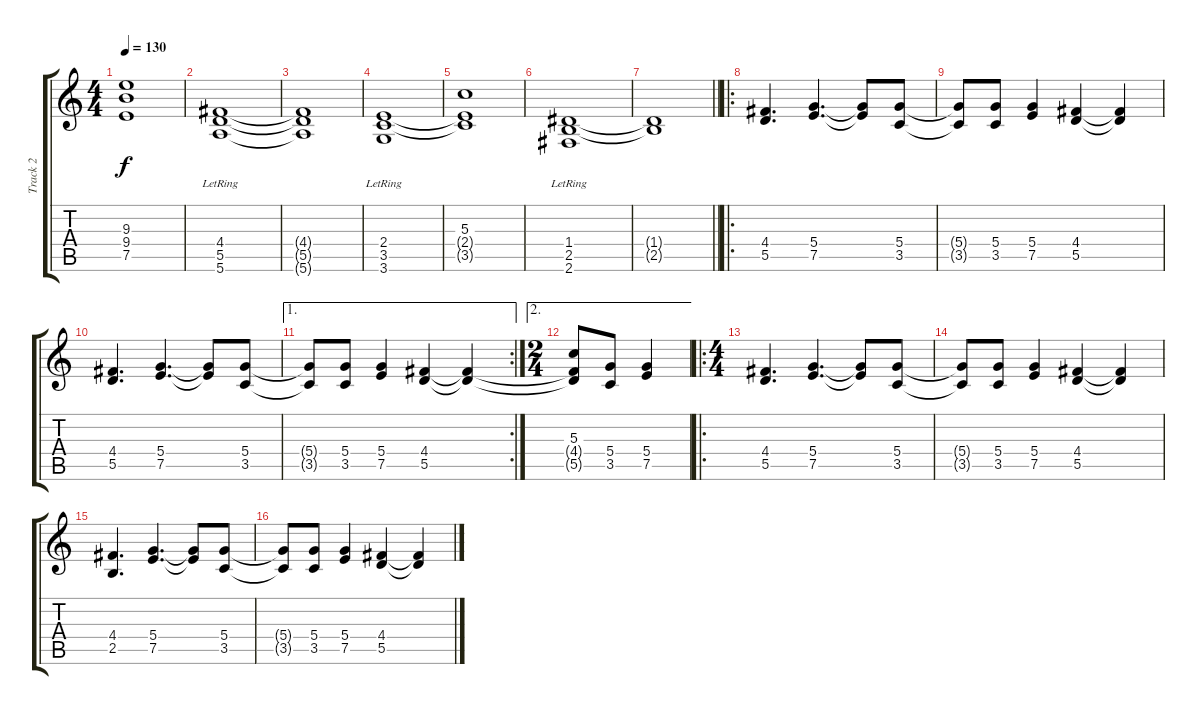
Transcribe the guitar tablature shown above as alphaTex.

\track ("Track 2" "Track 2") {instrument distortionguitar}
\staff {score tabs}
\tuning (E4 B3 G3 D3 A2 E2) {hide}
\ts (4 4)
\tempo 130
\clef g2
\ks c
(9.3 9.4{t} 7.5{t}).1{dy f} |
(4.4{lr} 5.5{lr} 5.6).1 |
(4.4{t} 5.5{t} 5.6{t}).1 |
(2.4{lr} 3.5{lr} 3.6).1 |
(5.3 2.4{t} 3.5{t}).1 |
(1.4{lr} 2.5{lr} 2.6).1 |
\barLineRight lightlight
(1.4{t} 2.5{t}).1 |
\ro
(4.4 5.5).4{d} (5.4 7.5).4{d} (5.4{t} 7.5{t}).8 (5.4 3.5).8 |
(5.4{t} 3.5{t}).8 (5.4 3.5).8 (5.4 7.5).4 (4.4 5.5).4 (4.4{t} 5.5{t}).4 |
(4.4 5.5).4{d} (5.4 7.5).4{d} (5.4{t} 7.5{t}).8 (5.4 3.5).8 |
\ae 1
\rc 2
(5.4{t} 3.5{t}).8 (5.4 3.5).8 (5.4 7.5).4 (4.4 5.5).4 (4.4{t} 5.5{t}).4 |
\ae 2
\ts (2 4)
(5.3 4.4{t} 5.5{t}).8 (5.4 3.5).8 (5.4 7.5).4 |
\ro
\ts (4 4)
(4.4 5.5).4{d} (5.4 7.5).4{d} (5.4{t} 7.5{t}).8 (5.4 3.5).8 |
(5.4{t} 3.5{t}).8 (5.4 3.5).8 (5.4 7.5).4 (4.4 5.5).4 (4.4{t} 5.5{t}).4 |
(4.4 2.5).4{d} (5.4 7.5).4{d} (5.4{t} 7.5{t}).8 (5.4 3.5).8 |
(5.4{t} 3.5{t}).8 (5.4 3.5).8 (5.4 7.5).4 (4.4 5.5).4 (4.4{t} 5.5{t}).4
